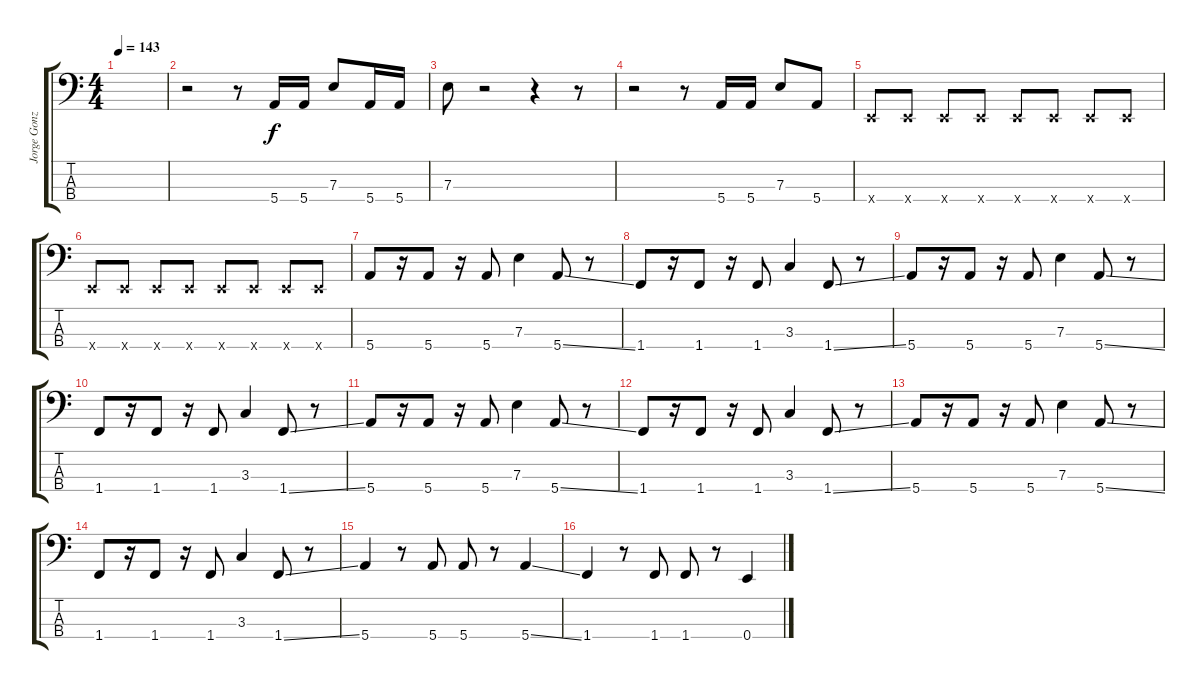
\track ("Jorge González" "Jorge Gonz") {instrument electricbasspick}
\staff {score tabs}
\tuning (G2 D2 A1 E1) {hide}
\ts (4 4)
\tempo 143
\clef f4
\ks c
|
r.2 r.8 5.4.16 5.4.16 7.3.8 5.4.16 5.4.16 |
7.3.8 r.2 r.4 r.8 |
r.2 r.8 5.4.16 5.4.16 7.3.8 5.4.8 |
0.4{x}.8 0.4{x}.8 0.4{x}.8 0.4{x}.8 0.4{x}.8 0.4{x}.8 0.4{x}.8 0.4{x}.8 |
0.4{x}.8 0.4{x}.8 0.4{x}.8 0.4{x}.8 0.4{x}.8 0.4{x}.8 0.4{x}.8 0.4{x}.8 |
5.4.8 r.16 5.4.8 r.16 5.4.8 7.3.4 5.4{ss}.8 r.8 |
1.4.8 r.16 1.4.8 r.16 1.4.8 3.3.4 1.4{ss}.8 r.8 |
5.4.8 r.16 5.4.8 r.16 5.4.8 7.3.4 5.4{ss}.8 r.8 |
1.4.8 r.16 1.4.8 r.16 1.4.8 3.3.4 1.4{ss}.8 r.8 |
5.4.8 r.16 5.4.8 r.16 5.4.8 7.3.4 5.4{ss}.8 r.8 |
1.4.8 r.16 1.4.8 r.16 1.4.8 3.3.4 1.4{ss}.8 r.8 |
5.4.8 r.16 5.4.8 r.16 5.4.8 7.3.4 5.4{ss}.8 r.8 |
1.4.8 r.16 1.4.8 r.16 1.4.8 3.3.4 1.4{ss}.8 r.8 |
5.4.4 r.8 5.4.8 5.4.8 r.8 5.4{ss}.4 |
1.4.4 r.8 1.4.8 1.4.8 r.8 0.4{ss}.4
